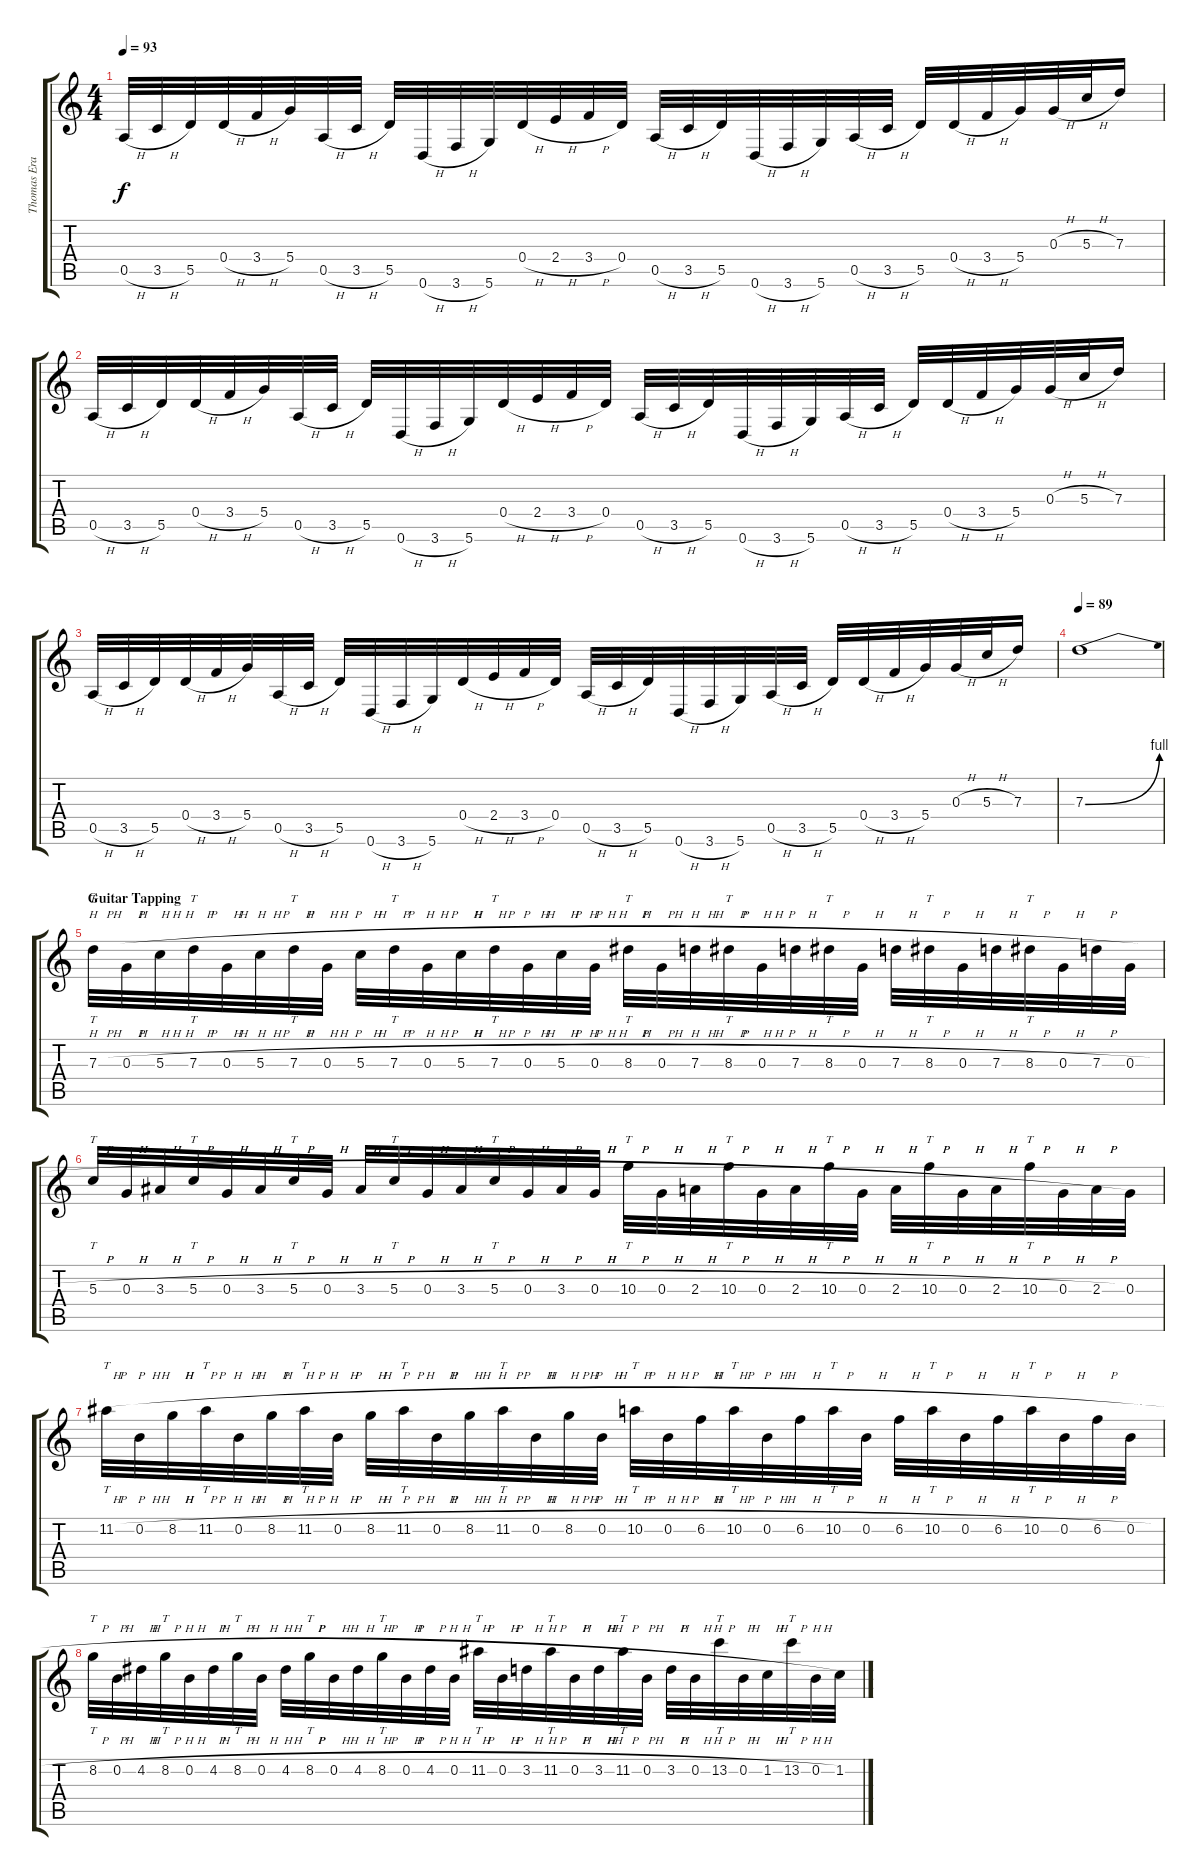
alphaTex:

\track ("Thomas Erak" "Thomas Era") {instrument distortionguitar}
\staff {score tabs}
\tuning (E4 B3 G3 D3 A2 D2) {hide}
\ts (4 4)
\tempo 93
\clef g2
\ks c
0.5{h}.32{dy f} 3.5{h}.32 5.5.32 0.4{h}.32 3.4{h}.32 5.4.32 0.5{h}.32 3.5{h}.32 5.5.32 0.6{h}.32 3.6{h}.32 5.6.32 0.4{h}.32 2.4{h}.32 3.4{h}.32 0.4.32 0.5{h}.32 3.5{h}.32 5.5.32 0.6{h}.32 3.6{h}.32 5.6.32 0.5{h}.32 3.5{h}.32 5.5.32 0.4{h}.32 3.4{h}.32 5.4.32 0.3{h}.32 5.3{h}.32 7.3.16 |
0.5{h}.32 3.5{h}.32 5.5.32 0.4{h}.32 3.4{h}.32 5.4.32 0.5{h}.32 3.5{h}.32 5.5.32 0.6{h}.32 3.6{h}.32 5.6.32 0.4{h}.32 2.4{h}.32 3.4{h}.32 0.4.32 0.5{h}.32 3.5{h}.32 5.5.32 0.6{h}.32 3.6{h}.32 5.6.32 0.5{h}.32 3.5{h}.32 5.5.32 0.4{h}.32 3.4{h}.32 5.4.32 0.3{h}.32 5.3{h}.32 7.3.16 |
0.5{h}.32 3.5{h}.32 5.5.32 0.4{h}.32 3.4{h}.32 5.4.32 0.5{h}.32 3.5{h}.32 5.5.32 0.6{h}.32 3.6{h}.32 5.6.32 0.4{h}.32 2.4{h}.32 3.4{h}.32 0.4.32 0.5{h}.32 3.5{h}.32 5.5.32 0.6{h}.32 3.6{h}.32 5.6.32 0.5{h}.32 3.5{h}.32 5.5.32 0.4{h}.32 3.4{h}.32 5.4.32 0.3{h}.32 5.3{h}.32 7.3.16 |
\tempo 89
7.3{be (bend 0 0 60 4)}.1 |
\section ("" "Guitar Tapping")
7.3{h}.32{tt} 0.3{h}.32 5.3{h}.32 7.3{h}.32{tt} 0.3{h}.32 5.3{h}.32 7.3{h}.32{tt} 0.3{h}.32 5.3{h}.32 7.3{h}.32{tt} 0.3{h}.32 5.3{h}.32 7.3{h}.32{tt} 0.3{h}.32 5.3{h}.32 0.3{h}.32 8.3{h}.32{tt} 0.3{h}.32 7.3{h}.32 8.3{h}.32{tt} 0.3{h}.32 7.3{h}.32 8.3{h}.32{tt} 0.3{h}.32 7.3{h}.32 8.3{h}.32{tt} 0.3{h}.32 7.3{h}.32 8.3{h}.32{tt} 0.3{h}.32 7.3{h}.32 0.3{h}.32 |
5.3{h}.32{tt} 0.3{h}.32 3.3{h}.32 5.3{h}.32{tt} 0.3{h}.32 3.3{h}.32 5.3{h}.32{tt} 0.3{h}.32 3.3{h}.32 5.3{h}.32{tt} 0.3{h}.32 3.3{h}.32 5.3{h}.32{tt} 0.3{h}.32 3.3{h}.32 0.3{h}.32 10.3{h}.32{tt} 0.3{h}.32 2.3{h}.32 10.3{h}.32{tt} 0.3{h}.32 2.3{h}.32 10.3{h}.32{tt} 0.3{h}.32 2.3{h}.32 10.3{h}.32{tt} 0.3{h}.32 2.3{h}.32 10.3{h}.32{tt} 0.3{h}.32 2.3{h}.32 0.3.32 |
11.2{h}.32{tt} 0.2{h}.32 8.2{h}.32 11.2{h}.32{tt} 0.2{h}.32 8.2{h}.32 11.2{h}.32{tt} 0.2{h}.32 8.2{h}.32 11.2{h}.32{tt} 0.2{h}.32 8.2{h}.32 11.2{h}.32{tt} 0.2{h}.32 8.2{h}.32 0.2{h}.32 10.2{h}.32{tt} 0.2{h}.32 6.2{h}.32 10.2{h}.32{tt} 0.2{h}.32 6.2{h}.32 10.2{h}.32{tt} 0.2{h}.32 6.2{h}.32 10.2{h}.32{tt} 0.2{h}.32 6.2{h}.32 10.2{h}.32{tt} 0.2{h}.32 6.2{h}.32 0.2{h}.32 |
8.2{h}.32{tt} 0.2{h}.32 4.2{h}.32 8.2{h}.32{tt} 0.2{h}.32 4.2{h}.32 8.2{h}.32{tt} 0.2{h}.32 4.2{h}.32 8.2{h}.32{tt} 0.2{h}.32 4.2{h}.32 8.2{h}.32{tt} 0.2{h}.32 4.2{h}.32 0.2{h}.32 11.2{h}.32{tt} 0.2{h}.32 3.2{h}.32 11.2{h}.32{tt} 0.2{h}.32 3.2{h}.32 11.2{h}.32{tt} 0.2{h}.32 3.2{h}.32 0.2{h}.32 13.2{h}.32{tt} 0.2{h}.32 1.2{h}.32 13.2{h}.32{tt} 0.2{h}.32 1.2.32
